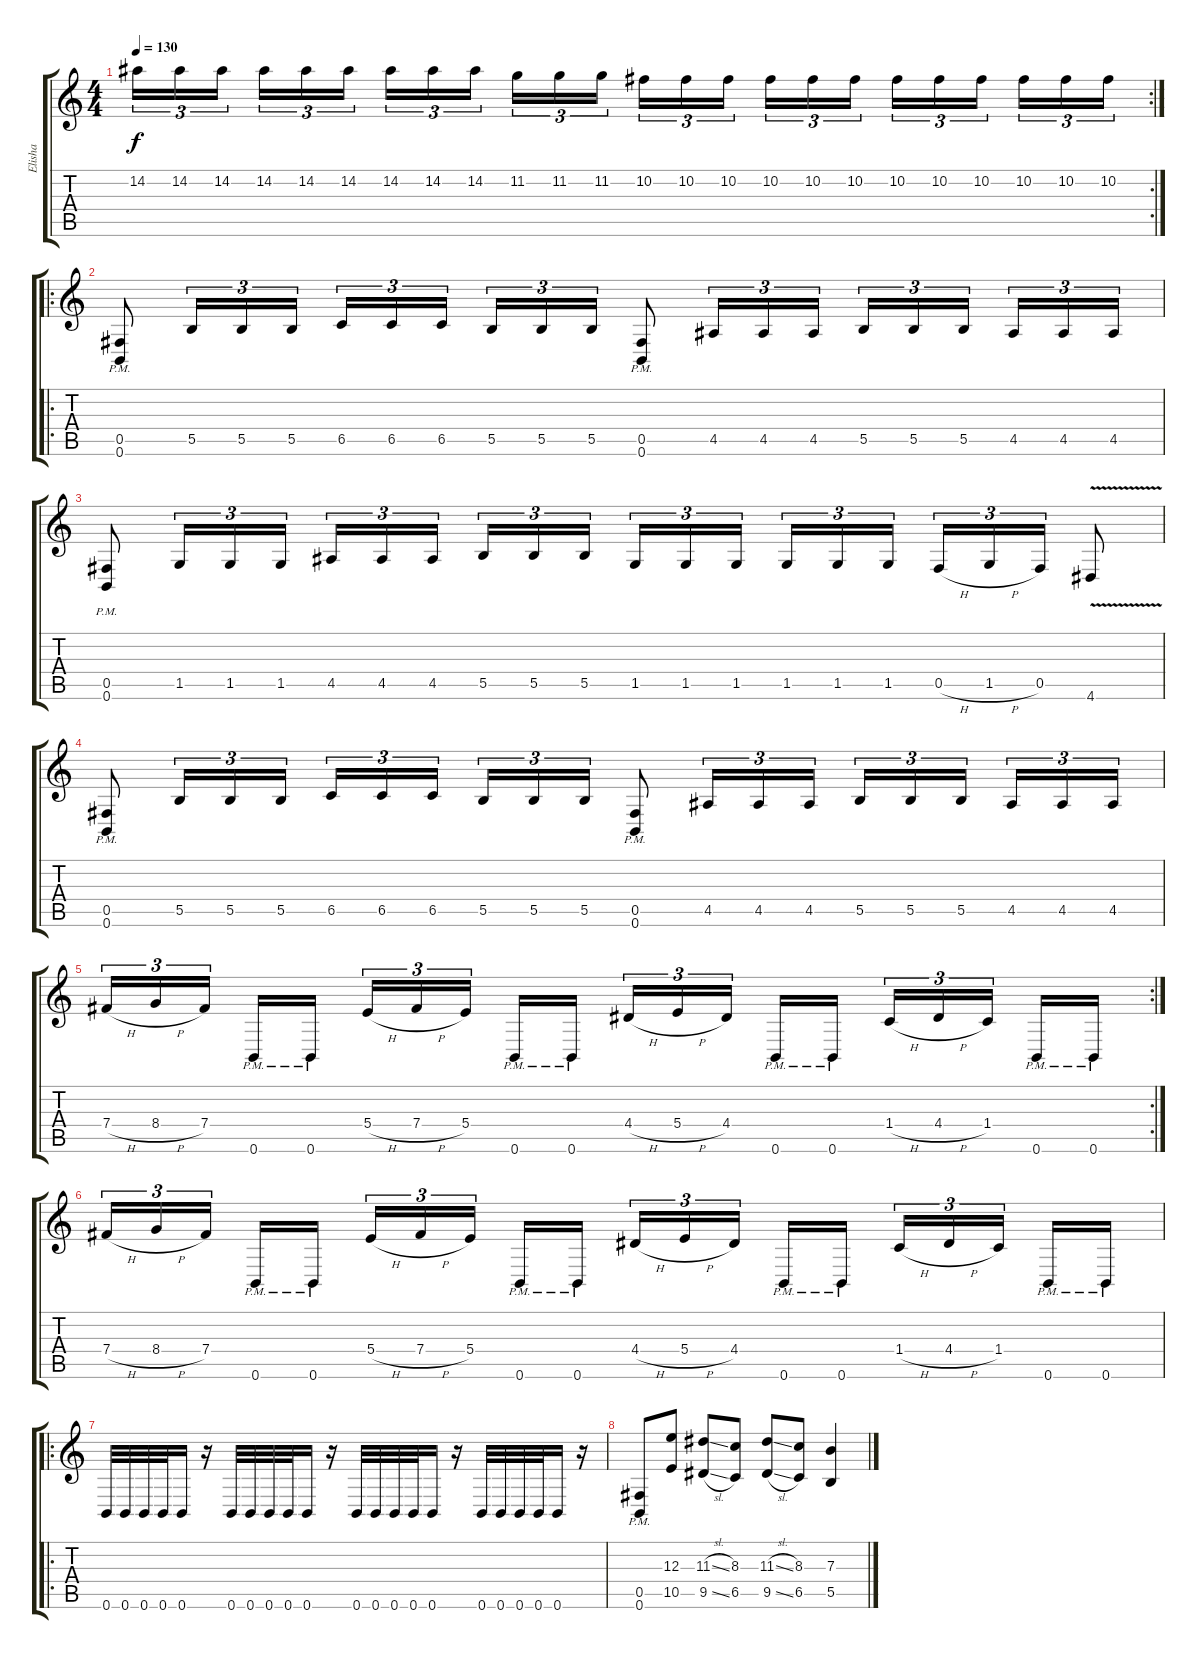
\track ("Elisha" "Elisha") {instrument overdrivenguitar}
\staff {score tabs}
\tuning (Db4 Ab3 E3 B2 Gb2 B1) {hide}
\rc 2
\ts (4 4)
\tempo 130
\clef g2
\ks c
14.2.16{tu (3 2) dy f} 14.2.16{tu (3 2)} 14.2.16{tu (3 2) beam splitsecondary} 14.2.16{tu (3 2)} 14.2.16{tu (3 2)} 14.2.16{tu (3 2)} 14.2.16{tu (3 2)} 14.2.16{tu (3 2)} 14.2.16{tu (3 2) beam splitsecondary} 11.2.16{tu (3 2)} 11.2.16{tu (3 2)} 11.2.16{tu (3 2)} 10.2.16{tu (3 2)} 10.2.16{tu (3 2)} 10.2.16{tu (3 2) beam splitsecondary} 10.2.16{tu (3 2)} 10.2.16{tu (3 2)} 10.2.16{tu (3 2)} 10.2.16{tu (3 2)} 10.2.16{tu (3 2)} 10.2.16{tu (3 2) beam splitsecondary} 10.2.16{tu (3 2)} 10.2.16{tu (3 2)} 10.2.16{tu (3 2)} |
\ro
(0.5{pm} 0.6{pm}).8 5.5.16{tu (3 2)} 5.5.16{tu (3 2)} 5.5.16{tu (3 2)} 6.5.16{tu (3 2)} 6.5.16{tu (3 2)} 6.5.16{tu (3 2) beam splitsecondary} 5.5.16{tu (3 2)} 5.5.16{tu (3 2)} 5.5.16{tu (3 2)} (0.5{pm} 0.6{pm}).8 4.5.16{tu (3 2)} 4.5.16{tu (3 2)} 4.5.16{tu (3 2)} 5.5.16{tu (3 2)} 5.5.16{tu (3 2)} 5.5.16{tu (3 2) beam splitsecondary} 4.5.16{tu (3 2)} 4.5.16{tu (3 2)} 4.5.16{tu (3 2)} |
(0.5{pm} 0.6{pm}).8 1.5.16{tu (3 2)} 1.5.16{tu (3 2)} 1.5.16{tu (3 2)} 4.5.16{tu (3 2)} 4.5.16{tu (3 2)} 4.5.16{tu (3 2) beam splitsecondary} 5.5.16{tu (3 2)} 5.5.16{tu (3 2)} 5.5.16{tu (3 2)} 1.5.16{tu (3 2)} 1.5.16{tu (3 2)} 1.5.16{tu (3 2) beam splitsecondary} 1.5.16{tu (3 2)} 1.5.16{tu (3 2)} 1.5.16{tu (3 2)} 0.5{h}.16{tu (3 2)} 1.5{h}.16{tu (3 2)} 0.5.16{tu (3 2)} 4.6{v}.8 |
(0.5{pm} 0.6{pm}).8 5.5.16{tu (3 2)} 5.5.16{tu (3 2)} 5.5.16{tu (3 2)} 6.5.16{tu (3 2)} 6.5.16{tu (3 2)} 6.5.16{tu (3 2) beam splitsecondary} 5.5.16{tu (3 2)} 5.5.16{tu (3 2)} 5.5.16{tu (3 2)} (0.5{pm} 0.6{pm}).8 4.5.16{tu (3 2)} 4.5.16{tu (3 2)} 4.5.16{tu (3 2)} 5.5.16{tu (3 2)} 5.5.16{tu (3 2)} 5.5.16{tu (3 2) beam splitsecondary} 4.5.16{tu (3 2)} 4.5.16{tu (3 2)} 4.5.16{tu (3 2)} |
\rc 2
7.4{h}.16{tu (3 2)} 8.4{h}.16{tu (3 2)} 7.4.16{tu (3 2) beam splitsecondary} 0.6{pm}.16 0.6{pm}.16 5.4{h}.16{tu (3 2)} 7.4{h}.16{tu (3 2)} 5.4.16{tu (3 2) beam splitsecondary} 0.6{pm}.16 0.6{pm}.16 4.4{h}.16{tu (3 2)} 5.4{h}.16{tu (3 2)} 4.4.16{tu (3 2) beam splitsecondary} 0.6{pm}.16 0.6{pm}.16 1.4{h}.16{tu (3 2)} 4.4{h}.16{tu (3 2)} 1.4.16{tu (3 2) beam splitsecondary} 0.6{pm}.16 0.6{pm}.16 |
7.4{h}.16{tu (3 2)} 8.4{h}.16{tu (3 2)} 7.4.16{tu (3 2) beam splitsecondary} 0.6{pm}.16 0.6{pm}.16 5.4{h}.16{tu (3 2)} 7.4{h}.16{tu (3 2)} 5.4.16{tu (3 2) beam splitsecondary} 0.6{pm}.16 0.6{pm}.16 4.4{h}.16{tu (3 2)} 5.4{h}.16{tu (3 2)} 4.4.16{tu (3 2) beam splitsecondary} 0.6{pm}.16 0.6{pm}.16 1.4{h}.16{tu (3 2)} 4.4{h}.16{tu (3 2)} 1.4.16{tu (3 2) beam splitsecondary} 0.6{pm}.16 0.6{pm}.16 |
\ro
0.6.32 0.6.32 0.6.32 0.6.32 0.6.16 r.16 0.6.32 0.6.32 0.6.32 0.6.32 0.6.16 r.16 0.6.32 0.6.32 0.6.32 0.6.32 0.6.16 r.16 0.6.32 0.6.32 0.6.32 0.6.32 0.6.16 r.16 |
(0.5{pm} 0.6{pm}).8 (12.3 10.5).8 (11.3{sl} 9.5{sl}).8 (8.3 6.5).8 (11.3{sl} 9.5{sl}).8 (8.3 6.5).8 (7.3 5.5).4
